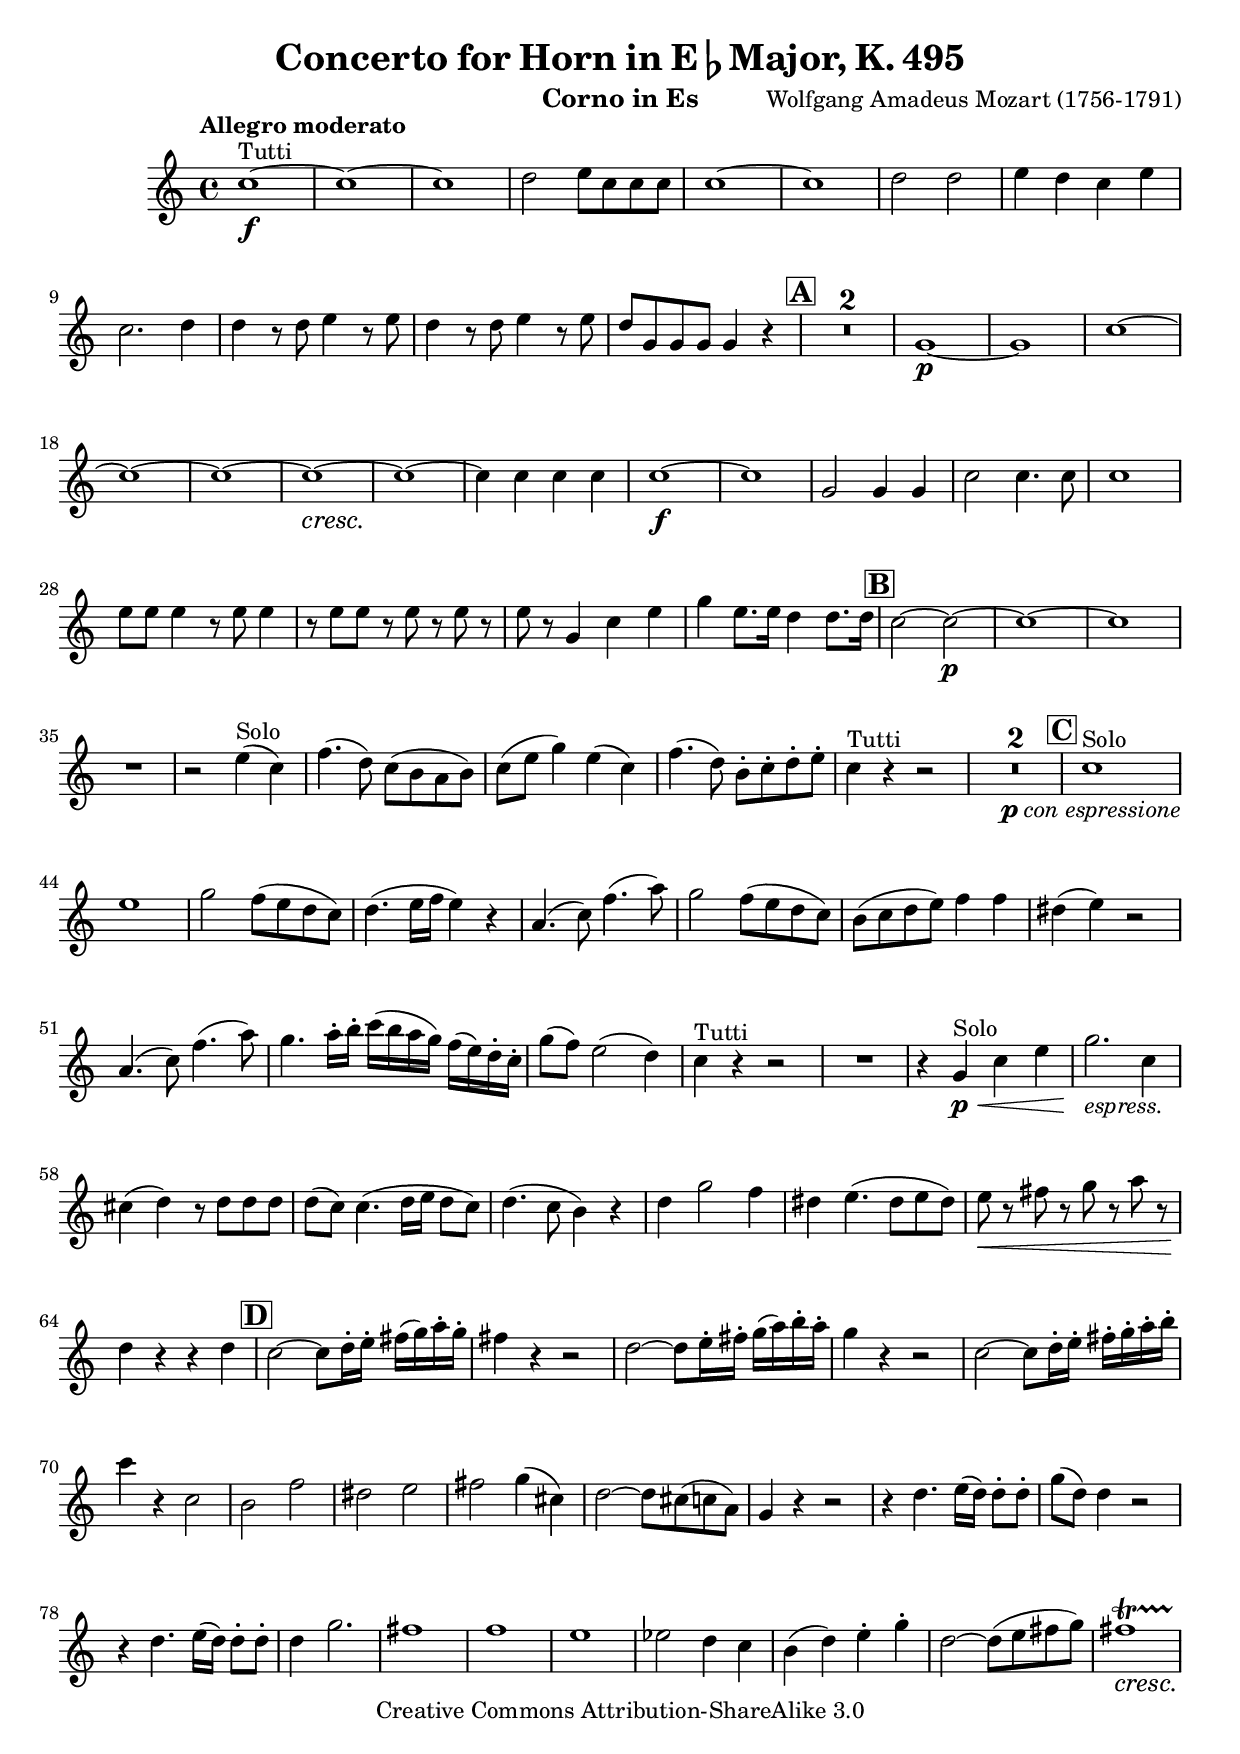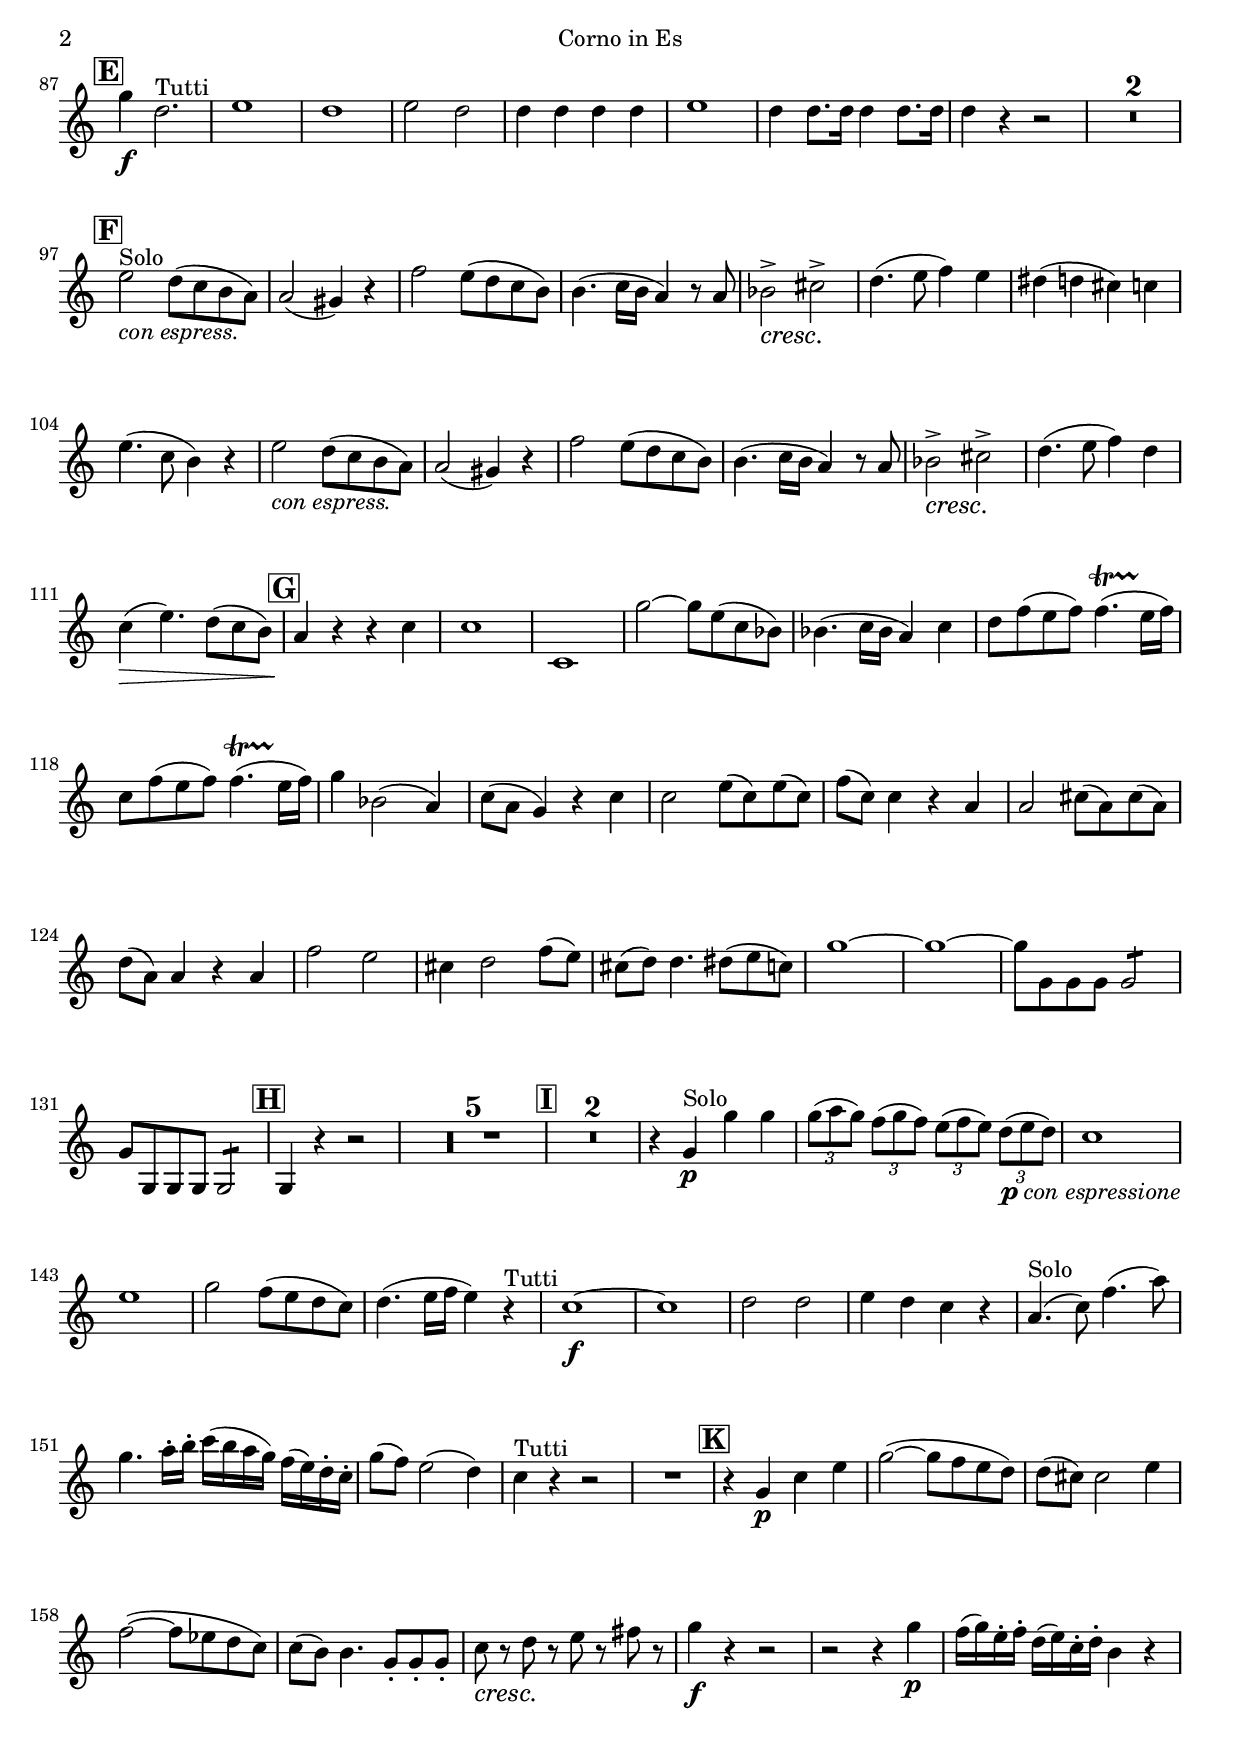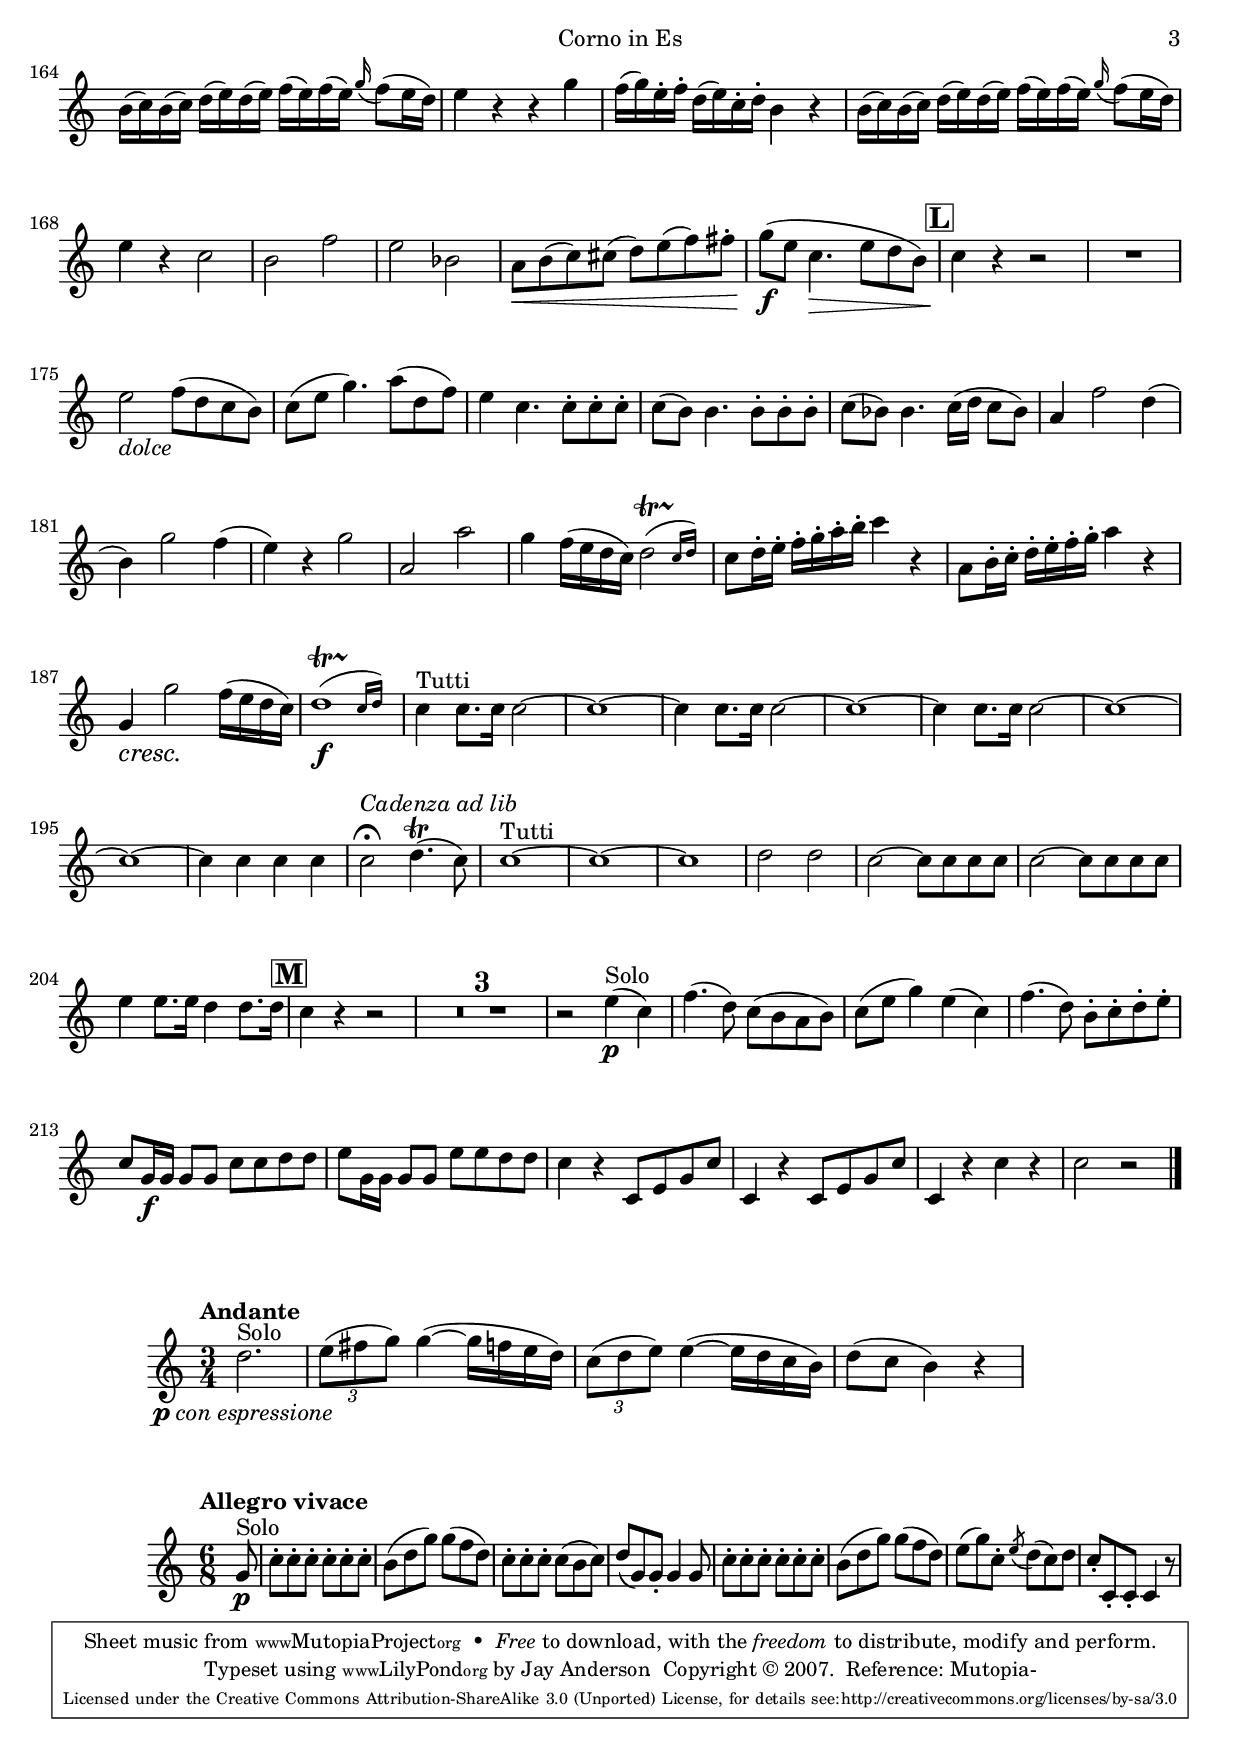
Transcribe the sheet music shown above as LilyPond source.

\version "2.12.2"

\include "defs.lyi"
\version "2.12.2"

hornMvtI = \relative c''
{
  \transposition ees
  c1~\f^\tutti |
  c~ |
  c |
  d2 e8 c c c |
  c1~ |
  c |
  d2 d |
  e4 d c e |
  c2. d4 |
  \repeat unfold 2 {d4 r8 d e4 r8 e |}
  d8 g, g g g4 r |

  %A
  R1*2 |
  g1~\p |
  g |
  c1~ |
  c1~ |
  c1~ |
  \override DynamicTextSpanner #'dash-period = #-1.0
  \crescTextCresc
  c1~\< |
  c1~ |
  c4 c c c |
  c1~\f |
  c |
  g2 g4 g |
  c2 c4. c8 |
  c1 |
  e8 e e4 r8 e e4 |
  r8 e e r e r e r |
  e r g,4 c e |
  g e8. e16 d4 d8. d16 |

  %B
  c2~ c~\p |
  c1~ |
  c |
  R1 |
  r2 e4(^\solo c) |
  f4.( d8) c( b a b) |
  c( e g4) e( c) |
  f4.( d8) b8-. c-. d-. e-. |
  c4^\tutti r r2 |
  R1*2 |

  %C
  c1\pConEspressione^\solo |
  e |
  g2 f8( e d c) |
  d4.( e16 f e4) r |
  a,4.( c8) f4.( a8) |
  g2 f8( e d c) |
  b( c d e) f4 f |
  dis( e) r2 |
  a,4.( c8) f4.( a8) |
  g4. a16-. b-. c( b a g) f( e) d-. c-. |
  g'8( f) e2( d4) |
  c^\tutti r r2 |
  R1 |
  \crescHairpin
  r4 g\p\<^\solo c e |
  g2.\!_\espress c,4 |
  cis( d) r8 d d d |
  d( c) c4.( d16 e d8 c) |
  d4.( c8 b4) r |
  d g2 f4 |
  dis e4.( dis8 e dis) |
  e8\< r fis r g r a r |
  d,4\! r r d |

  %D
  c2~ c8 d16-. e-. fis( g) a-. g-. |
  fis4 r r2 |
  d2~ d8 e16-. fis-. g( a) b-. a-. |
  g4 r r2 |
  c,2~ c8 d16-. e-. fis-. g-. a-. b-. |
  c4 r c,2 |
  b f' |
  dis e |
  fis g4( cis,) |
  d2~ d8 cis( c a) |
  g4 r r2 |
  r4 d'4. e16( d) d8-. d-. |
  g( d) d4 r2 |
  r4 d4. e16( d) d8-. d-. |
  d4 g2. |
  fis1 |
  f |
  e |
  ees2 d4 c |
  b( d) e-. g-. |
  d2~ d8( e fis g) |
  \crescTextCresc
  fis1\<\startTrillSpan

  %E
  g4\stopTrillSpan\f d2.^\tutti |
  e1 |
  d |
  e2 d |
  d4 d d d |
  e1 |
  \repeat unfold 2 {d4 d8. d16} |
  d4 r r2 |
  R1*2 |

  %F
  e2_\conEspress^\solo d8( c b a) |
  a2( gis4) r |
  f'2 e8( d c b) |
  b4.( c16 b a4) r8 a |
  bes2->\< cis-> |
  d4.(\! e8 f4) e |
  dis( d cis) c |
  e4.( c8 b4) r |
  e2_\conEspress d8( c b a) |
  a2( gis4) r |
  f'2 e8( d c b) |
  b4.( c16 b a4) r8 a |
  bes2->\< cis-> |
  d4.( e8 f4)\! d |
  c(\> e4.) d8( c b) |

  %G
  a4\! r r c |
  c1 |
  c, |
  g''2~ g8 e( c bes) |
  bes4.( c16 bes a4) c |
  d8 f( e f) f4.(\startTrillSpan e16\stopTrillSpan f) |
  c8 f( e f) f4.(\startTrillSpan e16\stopTrillSpan f) |
  g4 bes,2( a4) |
  c8( a g4) r c |
  c2 e8( c) e( c) |
  f( c) c4 r a |
  a2 cis8( a) cis( a) |
  d( a) a4 r a |
  f'2 e |
  cis4 d2 f8( e) |
  cis( d) d4. dis8( e c) |
  g'1~ |
  g~ |
  g8 g, g g \repeat tremolo 4 g8 |
  g8 g, g g \repeat tremolo 4 g8 |

  %H
  g4 r r2 |
  R1*5 |

  %I
  R1*2 |
  r4 g'\p^\solo g' g |
  \times 2/3 {g8( a g)} \times 2/3 {f( g f)}
    \times 2/3 {e( f e)} \times 2/3 {d( e d)} |
  c1\pConEspressione |
  e |
  g2 f8( e d c) |
  d4.( e16 f e4) r^\tutti |
  c1~\f |
  c |
  d2 d |
  e4 d c r |
  a4.(^\solo c8) f4.( a8) |
  g4. a16-. b-. c( b a g) f( e) d-. c-. |
  g'8( f) e2( d4) |
  c4^\tutti r r2 |
  R1 |

  %K
  r4 g\p c e |
  g2~( g8 f e d) |
  d( cis) cis2 e4 |
  f2~( f8 ees d c) |
  c( b) b4. g8-. g-. g-. |
  \crescTextCresc
  c\< r d r e r fis r |
  g4\f r r2 |
  r2 r4 g\p |
  f16( g) e-. f-. d( e) c-. d-. b4 r |
  b16( c) b( c) d( e) d( e) f( e) f( e) \appoggiatura g16 f8( e16 d) |
  e4 r r g |
  f16( g) e-. f-. d( e) c-. d-. b4 r |
  b16( c) b( c) d( e) d( e) f( e) f( e) \appoggiatura g16 f8( e16 d) |
  e4 r c2 |
  b f' |
  e bes |
  \crescHairpin
  a8\< b( c) cis( d) e( f) fis-. |
  g(\f e c4.\> e8 d b) |

  %L
  c4\! r r2 |
  R1 |
  e2_\dolce f8( d c b) |
  c( e g4.) a8( d, f) |
  e4 c4. c8-. c-. c-. |
  c8( b) b4. b8-. b-. b-. |
  c8( bes) bes4. c16( d c8 bes) |
  a4 f'2 d4( |
  b) g'2 f4( |
  e) r g2 |
  a, a' |
  g4 f16( e d c) \afterGrace d2(\startTrillSpan {c16[\stopTrillSpan d])} |
  c8 d16-. e-. f-. g-. a-. b-. c4 r |
  a,8 b16-. c-. d-. e-. f-. g-. a4 r |
  \crescTextCresc
  g,4\< g'2 f16( e d c) |
  \afterGrace d1(\f\startTrillSpan {c16[\stopTrillSpan d])} |
  c4^\tutti c8. c16 c2~ |
  c1~ |
  c4 c8. c16 c2~ |
  c1~ |
  c4 c8. c16 c2~ |
  c1~ |
  c~ |
  c4 c c c |
  c2\fermata^\cadenza d4.(\trill c8) |
  c1~^\tutti |
  c~ |
  c |
  d2 d |
  \repeat unfold 2 {c2~ c8 c c c |}
  e4 e8. e16 d4 d8. d16 |

  %M
  c4 r r2 |
  R1*3 |
  r2 e4(\p^\solo c) |
  f4.( d8) c( b a b) |
  c( e g4) e( c) |
  f4.( d8) b-. c-. d-. e-. |
  c8 g16\f g g8 g c c d d |
  e8 g,16 g g8 g e' e d d |
  c4 r c,8 e g c |
  c,4 r c8 e g c |
  c,4 r c' r |
  c2 r |
}


\version "2.12.2"

hornMvtII = \relative c''
{
  \transposition ees
  d2.\pConEspressione^\solo |
  \times 2/3 {e8( fis g)} g4~( g16 f e d) |
  \times 2/3 {c8( d e)} e4~( e16 d c b) |
  d8( c b4) r |
}


\version "2.12.2"

hornMvtIII = \relative c''
{
  \transposition ees
  g8\p^\solo |
  c-. c-. c-. c-. c-. c-. |
  b( d g) g( f d) |
  c-. c-. c-. c( b c) |
  d( g,) g-. g4 g8 |
  c-. c-. c-. c-. c-. c-. |
  b( d g) g( f d) |
  e( g) c,-. \acciaccatura e8 d( c) d |
  c-. c,-. c-. c4 r8 |
}



instrument = "Corno in Es"

mvtI = \hornMvtI
mvtII = \hornMvtII
mvtIII = \hornMvtIII

\version "2.12.2"

\include "defs.lyi"

\paper
{
  ragged-last-bottom = ##f
}

\book
{
  \include "header.lyi"
  \score
  {
    \new Staff
    {
      \set Score.skipBars = ##t
      << \mvtI \outlineMvtI >>
    }
  }
  \score
  {
    \new Staff
    {
      \set Score.skipBars = ##t
      << \mvtII \outlineMvtII >>
    }
  }
  \score
  {
    \new Staff
    {
      \set Score.skipBars = ##t
      << \mvtIII \outlineMvtIII >>
    }
  }
}



